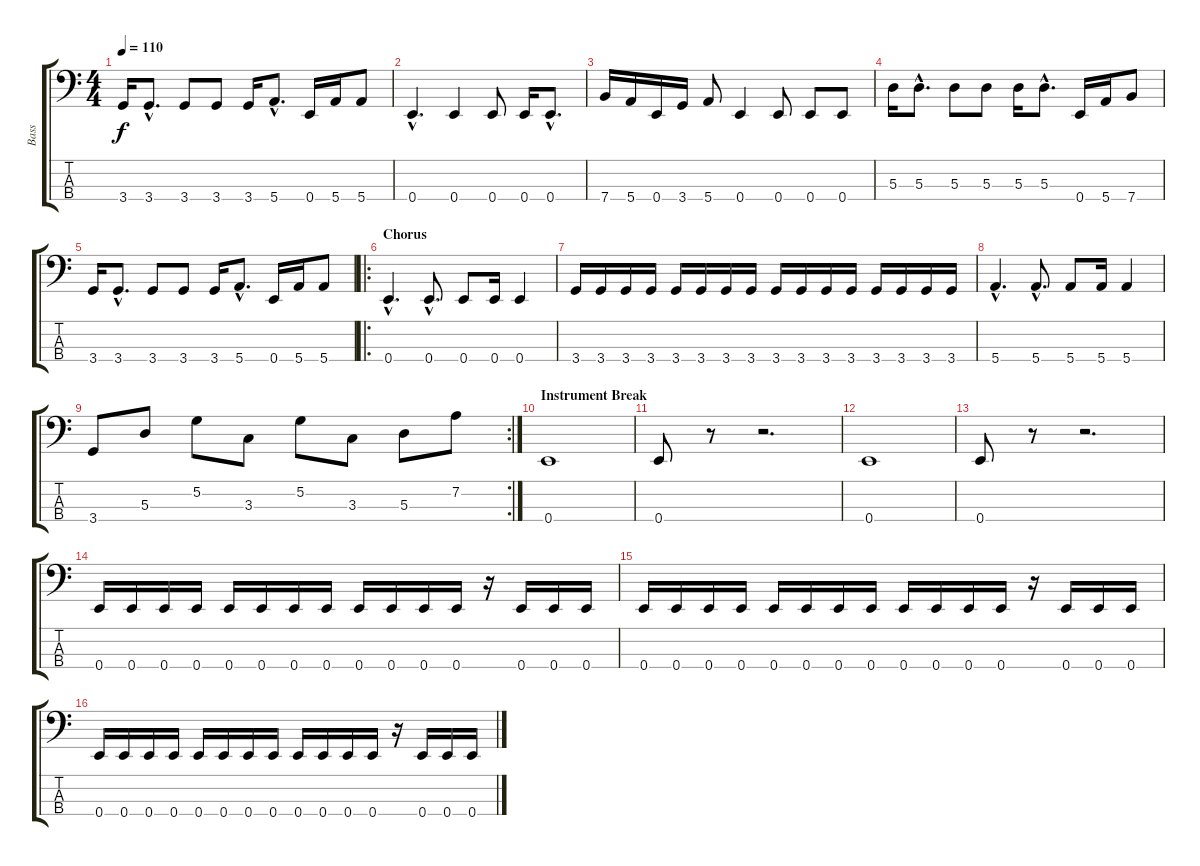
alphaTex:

\track ("Bass" "Bass") {instrument electricbassfinger}
\staff {score tabs}
\tuning (G2 D2 A1 E1) {hide}
\ts (4 4)
\tempo 110
\clef f4
\ks c
3.4.16{dy f} 3.4{hac}.8{d} 3.4.8 3.4.8 3.4.16 5.4{hac}.8{d} 0.4.16 5.4.16 5.4.8 |
0.4{hac}.4{d} 0.4.4 0.4.8 0.4.16 0.4{hac}.8{d} |
7.4.16 5.4.16 0.4.16 3.4.16 5.4.8 0.4.4 0.4.8 0.4.8 0.4.8 |
5.3.16 5.3{hac}.8{d} 5.3.8 5.3.8 5.3.16 5.3{hac}.8{d} 0.4.16 5.4.16 7.4.8 |
3.4.16 3.4{hac}.8{d} 3.4.8 3.4.8 3.4.16 5.4{hac}.8{d} 0.4.16 5.4.16 5.4.8 |
\ro
\section ("" "Chorus ")
0.4{hac}.4{d} 0.4{hac}.8{d} 0.4.8 0.4.16 0.4.4 |
3.4.16 3.4.16 3.4.16 3.4.16 3.4.16 3.4.16 3.4.16 3.4.16 3.4.16 3.4.16 3.4.16 3.4.16 3.4.16 3.4.16 3.4.16 3.4.16 |
5.4{hac}.4{d} 5.4{hac}.8{d} 5.4.8 5.4.16 5.4.4 |
\rc 2
3.4.8 5.3.8 5.2.8 3.3.8 5.2.8 3.3.8 5.3.8 7.2.8 |
\section ("" "Instrument Break")
0.4.1 |
0.4.8 r.8 r.2{d} |
0.4.1 |
0.4.8 r.8 r.2{d} |
0.4.16 0.4.16 0.4.16 0.4.16 0.4.16 0.4.16 0.4.16 0.4.16 0.4.16 0.4.16 0.4.16 0.4.16 r.16 0.4.16 0.4.16 0.4.16 |
0.4.16 0.4.16 0.4.16 0.4.16 0.4.16 0.4.16 0.4.16 0.4.16 0.4.16 0.4.16 0.4.16 0.4.16 r.16 0.4.16 0.4.16 0.4.16 |
0.4.16 0.4.16 0.4.16 0.4.16 0.4.16 0.4.16 0.4.16 0.4.16 0.4.16 0.4.16 0.4.16 0.4.16 r.16 0.4.16 0.4.16 0.4.16
